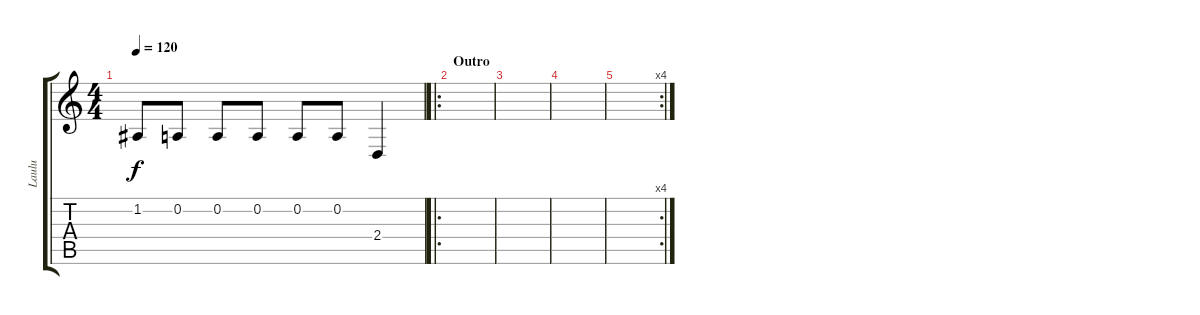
\track ("Laulu" "Laulu") {instrument altosax}
\staff {score tabs}
\tuning (D4 A3 F3 C3 G2 D2) {hide}
\ts (4 4)
\tempo 120
\clef g2
\ks c
1.2{t}.8{dy f} 0.2.8 0.2.8 0.2.8 0.2.8 0.2.8 2.4.4 |
\ro
\section ("" "Outro")
|
|
|
\rc 4
